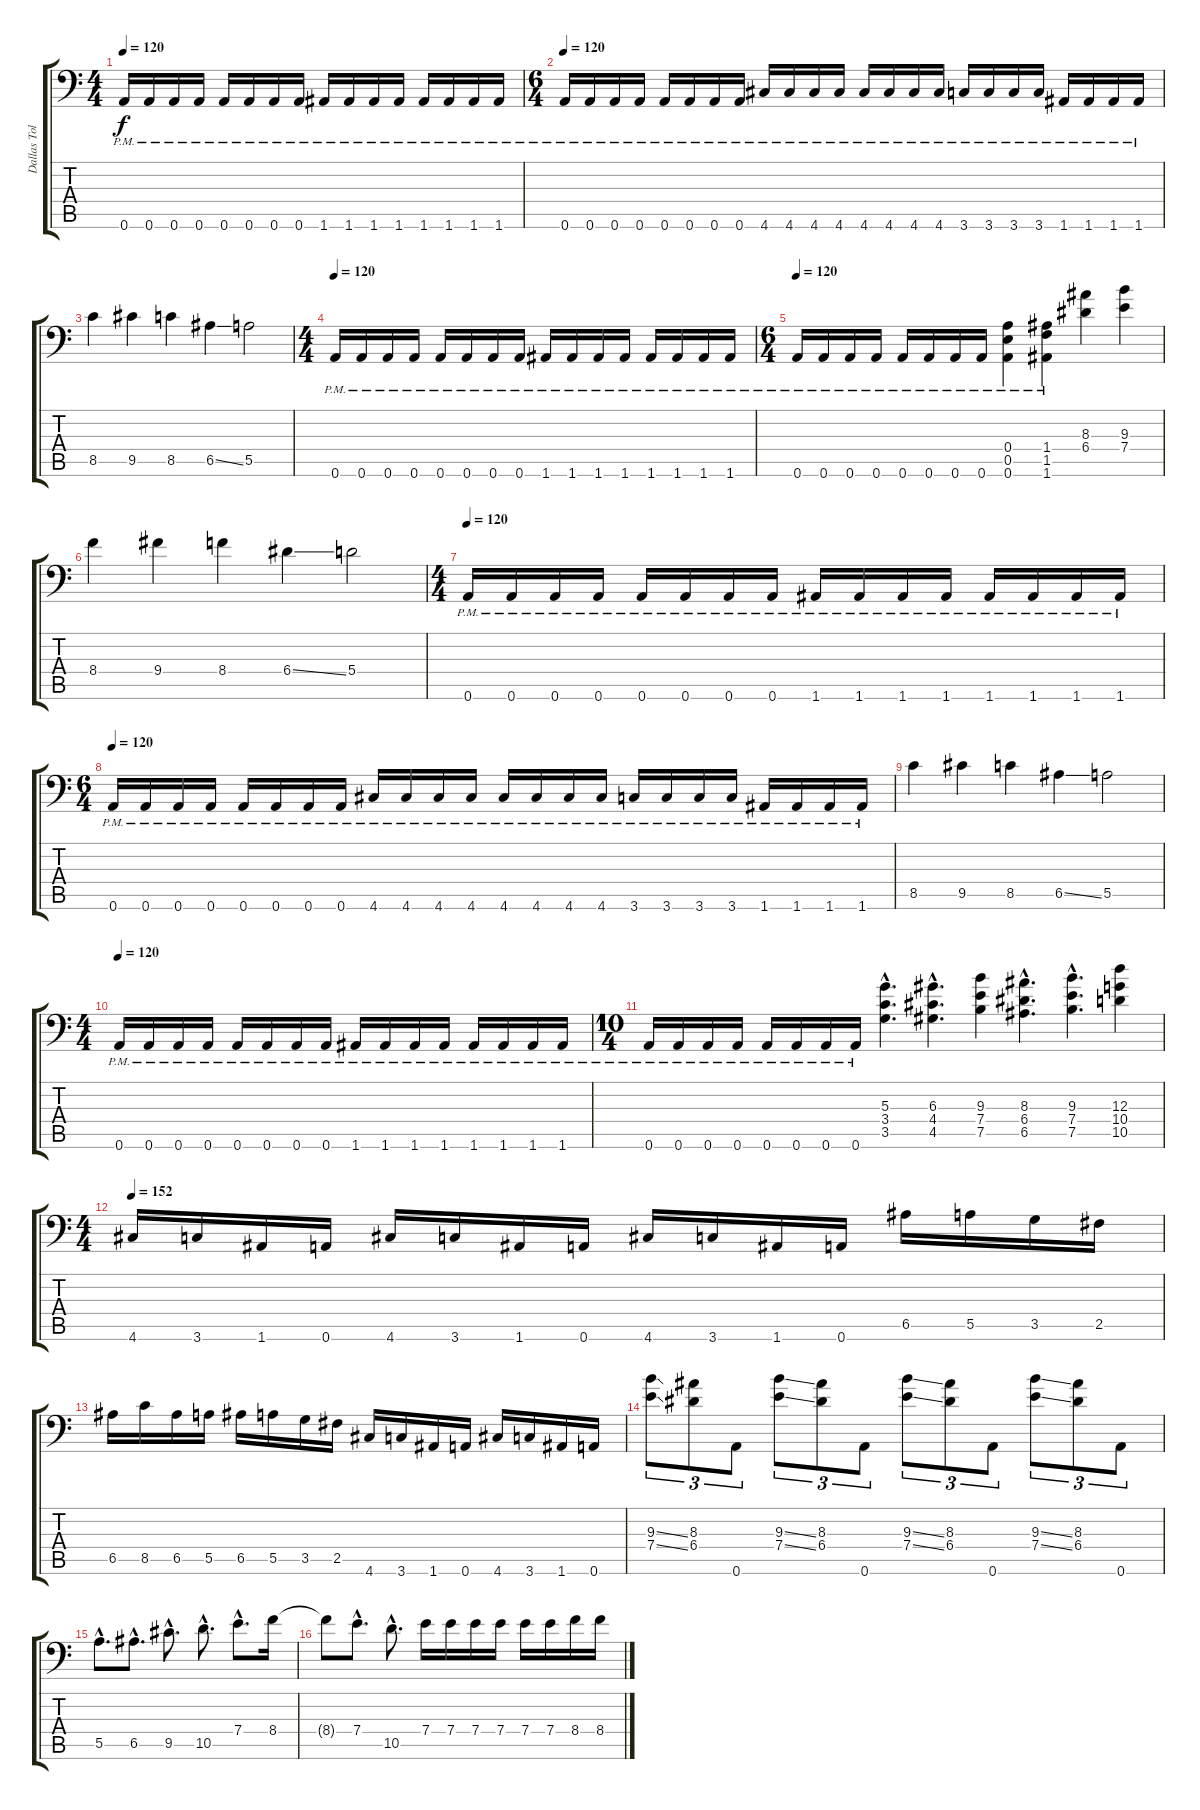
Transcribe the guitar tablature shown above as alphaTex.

\track ("Dallas Toler-Wade" "Dallas Tol") {instrument distortionguitar}
\staff {score tabs}
\tuning (B3 Gb3 D3 A2 E2 A1) {hide}
\ts (4 4)
\tempo 120
\clef f4
\ks c
0.6{pm}.16{dy f} 0.6{pm}.16 0.6{pm}.16 0.6{pm}.16 0.6{pm}.16 0.6{pm}.16 0.6{pm}.16 0.6{pm}.16 1.6{pm}.16 1.6{pm}.16 1.6{pm}.16 1.6{pm}.16 1.6{pm}.16 1.6{pm}.16 1.6{pm}.16 1.6{pm}.16 |
\ts (6 4)
\tempo 120
0.6{pm}.16 0.6{pm}.16 0.6{pm}.16 0.6{pm}.16 0.6{pm}.16 0.6{pm}.16 0.6{pm}.16 0.6{pm}.16 4.6{pm}.16 4.6{pm}.16 4.6{pm}.16 4.6{pm}.16 4.6{pm}.16 4.6{pm}.16 4.6{pm}.16 4.6{pm}.16 3.6{pm}.16 3.6{pm}.16 3.6{pm}.16 3.6{pm}.16 1.6{pm}.16 1.6{pm}.16 1.6{pm}.16 1.6{pm}.16 |
8.5.4 9.5.4 8.5.4 6.5{ss}.4 5.5.2 |
\ts (4 4)
\tempo 120
0.6{pm}.16 0.6{pm}.16 0.6{pm}.16 0.6{pm}.16 0.6{pm}.16 0.6{pm}.16 0.6{pm}.16 0.6{pm}.16 1.6{pm}.16 1.6{pm}.16 1.6{pm}.16 1.6{pm}.16 1.6{pm}.16 1.6{pm}.16 1.6{pm}.16 1.6{pm}.16 |
\ts (6 4)
\tempo 120
0.6{pm}.16 0.6{pm}.16 0.6{pm}.16 0.6{pm}.16 0.6{pm}.16 0.6{pm}.16 0.6{pm}.16 0.6{pm}.16 (0.4{pm} 0.5{pm} 0.6{pm}).4 (1.4{pm} 1.5{pm} 1.6{pm}).4 (8.3 6.4).4 (9.3 7.4).4 |
8.4.4 9.4.4 8.4.4 6.4{ss}.4 5.4.2 |
\ts (4 4)
\tempo 120
0.6{pm}.16 0.6{pm}.16 0.6{pm}.16 0.6{pm}.16 0.6{pm}.16 0.6{pm}.16 0.6{pm}.16 0.6{pm}.16 1.6{pm}.16 1.6{pm}.16 1.6{pm}.16 1.6{pm}.16 1.6{pm}.16 1.6{pm}.16 1.6{pm}.16 1.6{pm}.16 |
\ts (6 4)
\tempo 120
0.6{pm}.16 0.6{pm}.16 0.6{pm}.16 0.6{pm}.16 0.6{pm}.16 0.6{pm}.16 0.6{pm}.16 0.6{pm}.16 4.6{pm}.16 4.6{pm}.16 4.6{pm}.16 4.6{pm}.16 4.6{pm}.16 4.6{pm}.16 4.6{pm}.16 4.6{pm}.16 3.6{pm}.16 3.6{pm}.16 3.6{pm}.16 3.6{pm}.16 1.6{pm}.16 1.6{pm}.16 1.6{pm}.16 1.6{pm}.16 |
8.5.4 9.5.4 8.5.4 6.5{ss}.4 5.5.2 |
\ts (4 4)
\tempo 120
0.6{pm}.16 0.6{pm}.16 0.6{pm}.16 0.6{pm}.16 0.6{pm}.16 0.6{pm}.16 0.6{pm}.16 0.6{pm}.16 1.6{pm}.16 1.6{pm}.16 1.6{pm}.16 1.6{pm}.16 1.6{pm}.16 1.6{pm}.16 1.6{pm}.16 1.6{pm}.16 |
\ts (10 4)
0.6{pm}.16 0.6{pm}.16 0.6{pm}.16 0.6{pm}.16 0.6{pm}.16 0.6{pm}.16 0.6{pm}.16 0.6{pm}.16 (5.3{hac} 3.4{hac} 3.5{hac}).4{d} (6.3{hac} 4.4{hac} 4.5{hac}).4{d} (9.3 7.4 7.5).4 (8.3{hac} 6.4{hac} 6.5{hac}).4{d} (9.3{hac} 7.4{hac} 7.5{hac}).4{d} (12.3 10.4 10.5).4 |
\ts (4 4)
\tempo 152
4.6.16 3.6.16 1.6.16 0.6.16 4.6.16 3.6.16 1.6.16 0.6.16 4.6.16 3.6.16 1.6.16 0.6.16 6.5.16 5.5.16 3.5.16 2.5.16 |
6.5.16 8.5.16 6.5.16 5.5.16 6.5.16 5.5.16 3.5.16 2.5.16 4.6.16 3.6.16 1.6.16 0.6.16 4.6.16 3.6.16 1.6.16 0.6.16 |
(9.3{ss} 7.4{ss}).8{tu (3 2)} (8.3 6.4).8{tu (3 2)} 0.6.8{tu (3 2)} (9.3{ss} 7.4{ss}).8{tu (3 2)} (8.3 6.4).8{tu (3 2)} 0.6.8{tu (3 2)} (9.3{ss} 7.4{ss}).8{tu (3 2)} (8.3 6.4).8{tu (3 2)} 0.6.8{tu (3 2)} (9.3{ss} 7.4{ss}).8{tu (3 2)} (8.3 6.4).8{tu (3 2)} 0.6.8{tu (3 2)} |
5.5{hac}.8{d} 6.5{hac}.8{d} 9.5{hac}.8{d} 10.5{hac}.8{d} 7.4{hac}.8{d} 8.4.16 |
8.4{t}.8 7.4{hac}.8{d} 10.5{hac}.8{d} 7.4.16 7.4.16 7.4.16 7.4.16 7.4.16 7.4.16 8.4.16 8.4.16
